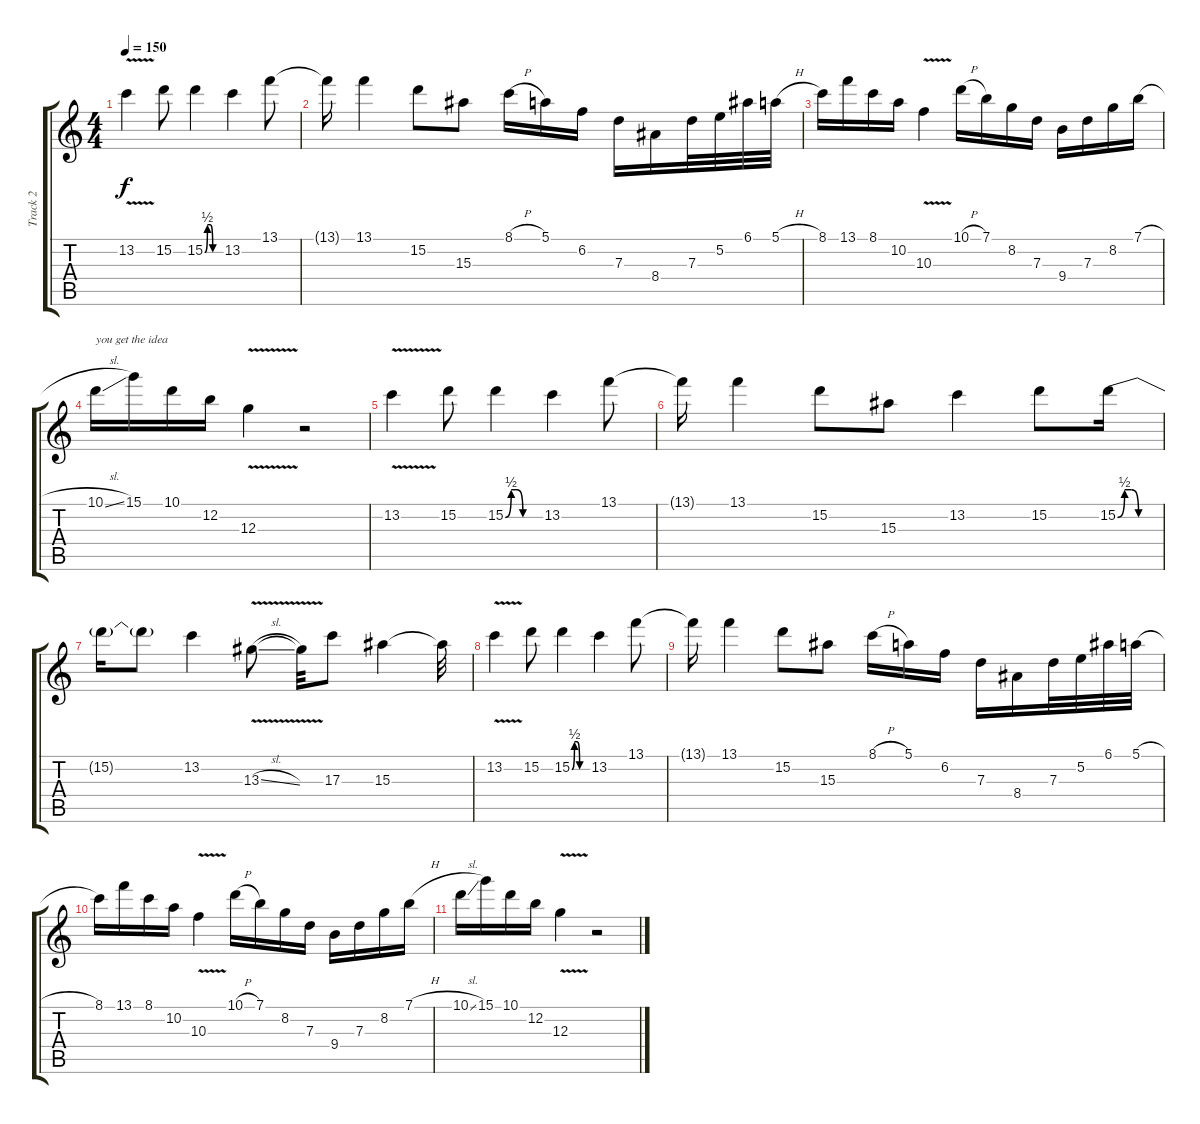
\track ("Track 2" "Track 2") {instrument overdrivenguitar}
\staff {score tabs}
\tuning (E4 B3 G3 D3 A2 E2) {hide}
\ts (4 4)
\tempo 150
\clef g2
\ks c
13.2{v}.4{dy f} 15.2.8 15.2{be (custom 0 0 10 2 20 2 30 0 60 0)}.4 13.2.4 13.1.8 |
13.1{t}.16 13.1.4 15.2.8 15.3.8 8.1{h}.16 5.1.16 6.2.16 7.3.16 8.4.16 7.3.32 5.2.32 6.1.32 5.1{h}.32 |
8.1.16 13.1.16 8.1.16 10.2.16 10.3{v}.4 10.1{h}.16 7.1.16 8.2.16 7.3.16 9.4.16 7.3.16 8.2.16 7.1{h}.16 |
10.1{sl}.16{txt "you get the idea"} 15.1.16 10.1.16 12.2.16 12.3{v}.4 r.2 |
13.2{v}.4 15.2.8 15.2{be (custom 0 0 10 2 20 2 30 0 60 0)}.4 13.2.4 13.1.8 |
13.1{t}.16 13.1.4 15.2.8 15.3.8 13.2.4 15.2.8 15.2{be (custom 0 0 10 2 20 2 30 0 60 0)}.16 |
15.2{t}.16 15.2{t}.8 13.2.4 13.3{v sl}.8 13.3{t}.32 17.3.8 15.3.4 15.3{t}.32 |
13.2{v}.4 15.2.8 15.2{be (custom 0 0 10 2 20 2 30 0 60 0)}.4 13.2.4 13.1.8 |
13.1{t}.16 13.1.4 15.2.8 15.3.8 8.1{h}.16 5.1.16 6.2.16 7.3.16 8.4.16 7.3.32 5.2.32 6.1.32 5.1{h}.32 |
8.1.16 13.1.16 8.1.16 10.2.16 10.3{v}.4 10.1{h}.16 7.1.16 8.2.16 7.3.16 9.4.16 7.3.16 8.2.16 7.1{h}.16 |
10.1{sl}.16 15.1.16 10.1.16 12.2.16 12.3{v}.4 r.2
